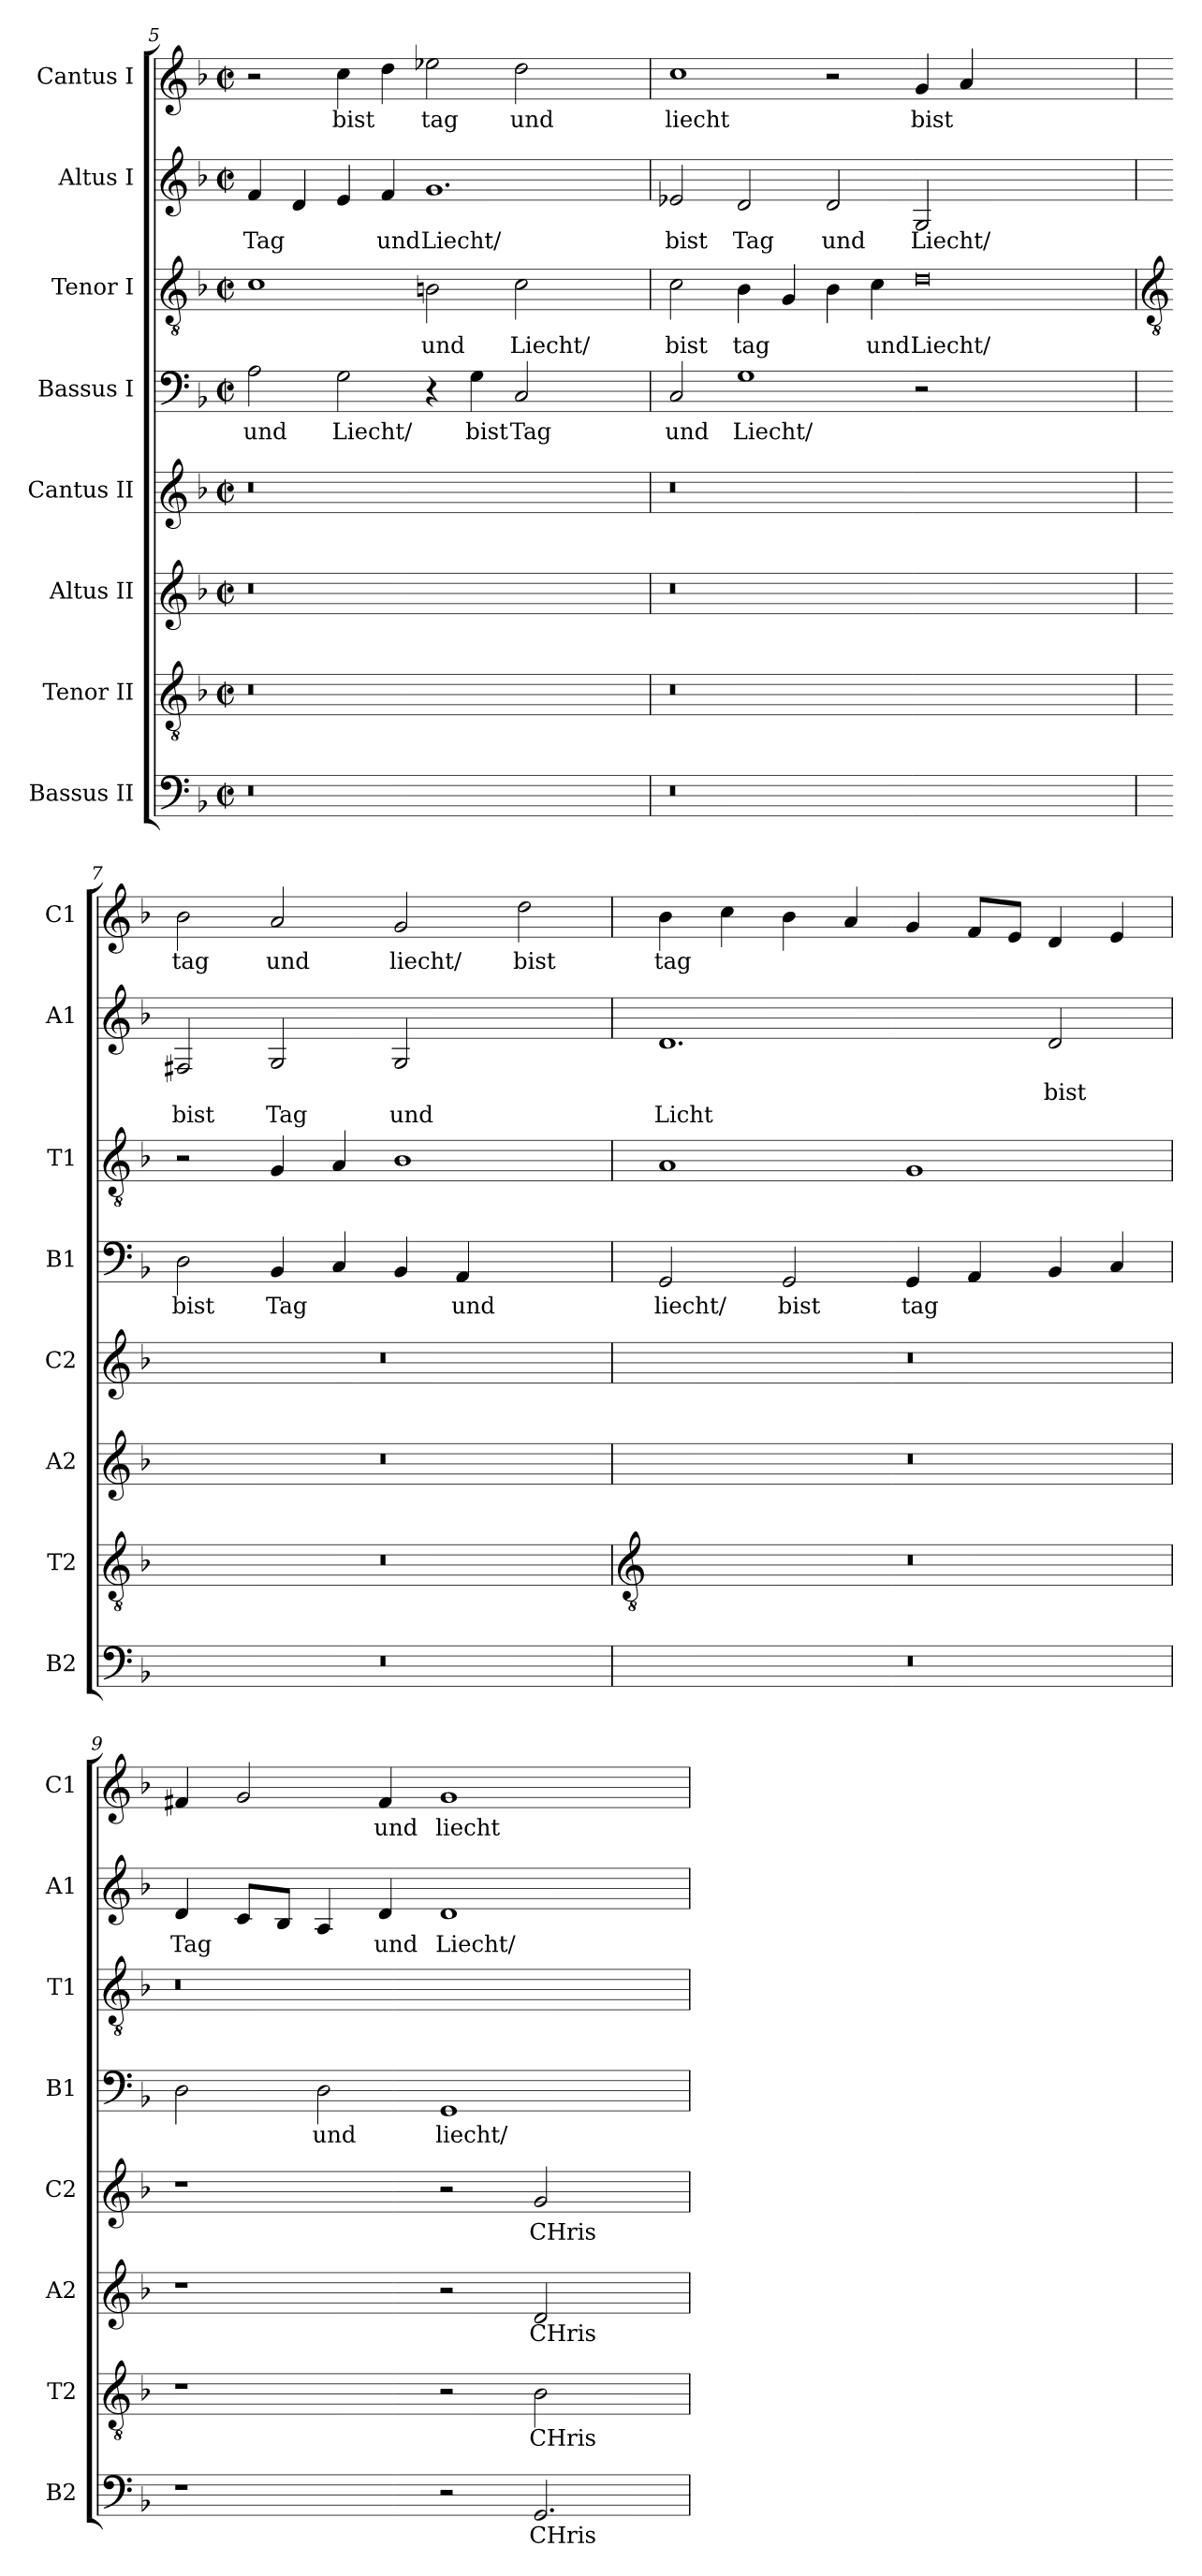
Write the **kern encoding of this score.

**kern	**text	**kern	**text	**kern	**text	**kern	**text	**kern	**text	**kern	**text	**kern	**text	**text	**kern	**text
*part8	*part8	*part7	*part7	*part6	*part6	*part5	*part5	*part4	*part4	*part3	*part3	*part2	*part2	*part2	*part1	*part1
*staff8	*staff8	*staff7	*staff7	*staff6	*staff6	*staff5	*staff5	*staff4	*staff4	*staff3	*staff3	*staff2	*staff2	*staff2	*staff1	*staff1
*I"Bassus II	*	*I"Tenor II	*	*I"Altus II	*	*I"Cantus II	*	*I"Bassus I	*	*I"Tenor I	*	*I"Altus I	*	*	*I"Cantus I	*
*I'B2	*	*I'T2	*	*I'A2	*	*I'C2	*	*I'B1	*	*I'T1	*	*I'A1	*	*	*I'C1	*
*clefF4	*	*clefGv2	*	*clefG2	*	*clefG2	*	*clefF4	*	*clefGv2	*	*clefG2	*	*	*clefG2	*
*k[b-]	*	*k[b-]	*	*k[b-]	*	*k[b-]	*	*k[b-]	*	*k[b-]	*	*k[b-]	*	*	*k[b-]	*
*F:	*	*F:	*	*F:	*	*F:	*	*F:	*	*F:	*	*F:	*	*	*F:	*
*M4/2	*	*M4/2	*	*M4/2	*	*M4/2	*	*M4/2	*	*M4/2	*	*M4/2	*	*	*M4/2	*
*met(c|)	*	*met(c|)	*	*met(c|)	*	*met(c|)	*	*met(c|)	*	*met(c|)	*	*met(c|)	*	*	*met(c|)	*
=5A	=5A	=5A	=5A	=5A	=5A	=5A	=5A	=5A	=5A	=5A	=5A	=5A	=5A	=5A	=5A	=5A
!	!	!	!	!	!	!	!	!	!LO:LY:b	!	!	!	!LO:LY:b	!	!	!
0r	.	0r	.	0r	.	0r	.	2A	und	1c	.	4f	Tag	.	2r	.
.	.	.	.	.	.	.	.	.	.	.	.	4d	.	.	.	.
!	!	!	!	!	!	!	!	!	!LO:LY:b	!	!	!	!	!	!	!LO:LY:b
.	.	.	.	.	.	.	.	2G	Liecht/	.	.	4e	.	.	4cc	bist
!	!	!	!	!	!	!	!	!	!	!	!	!	!LO:LY:b	!	!	!
.	.	.	.	.	.	.	.	.	.	.	.	4f	und	.	4dd	.
!	!	!	!	!	!	!	!	!	!	!	!LO:LY:b	!	!LO:LY:b	!	!	!LO:LY:b
.	.	.	.	.	.	.	.	4r	.	2Bn	und	1.g	Liecht/	.	2ee-X	tag
!	!	!	!	!	!	!	!	!	!LO:LY:b	!	!	!	!	!	!	!
.	.	.	.	.	.	.	.	4G	bist	.	.	.	.	.	.	.
!	!	!	!	!	!	!	!	!	!LO:LY:b	!	!LO:LY:b	!	!	!	!	!LO:LY:b
.	.	.	.	.	.	.	.	2C	Tag	2c	Liecht/	.	.	.	2dd	und
2ryy	.	2ryy	.	2ryy	.	2ryy	.	2ryy	.	2ryy	.	.	.	.	2ryy	.
=6A	=6A	=6A	=6A	=6A	=6A	=6A	=6A	=6A	=6A	=6A	=6A	=6A	=6A	=6A	=6A	=6A
!	!	!	!	!	!	!	!	!	!LO:LY:b	!	!LO:LY:b	!	!LO:LY:b	!	!	!LO:LY:b
0r	.	0r	.	0r	.	0r	.	2C	und	2c	bist	2e-X	bist	.	1cc	liecht
!	!	!	!	!	!	!	!	!	!LO:LY:b	!	!LO:LY:b	!	!LO:LY:b	!	!	!
.	.	.	.	.	.	.	.	1G	Liecht/	4B-	tag	2d	Tag	.	.	.
.	.	.	.	.	.	.	.	.	.	4G	.	.	.	.	.	.
!	!	!	!	!	!	!	!	!	!	!	!	!	!LO:LY:b	!	!	!
.	.	.	.	.	.	.	.	.	.	4B-	.	2d	und	.	2r	.
!	!	!	!	!	!	!	!	!	!	!	!LO:LY:b	!	!	!	!	!
.	.	.	.	.	.	.	.	.	.	4c	und	.	.	.	.	.
!	!	!	!	!	!	!	!	!	!	!	!LO:LY:b	!	!LO:LY:b	!	!	!LO:LY:b
.	.	.	.	.	.	.	.	2r	.	0d	Liecht/	2G	Liecht/	.	4g	bist
.	.	.	.	.	.	.	.	.	.	.	.	.	.	.	4a	.
1.ryy	.	1.ryy	.	1.ryy	.	1.ryy	.	1.ryy	.	.	.	1.ryy	.	.	1.ryy	.
!!LO:LB:g=z
=7A	=7A	=7A	=7A	=7A	=7A	=7A	=7A	=7A	=7A	=7A	=7A	=7A	=7A	=7A	=7A	=7A
*	*	*	*	*	*	*	*	*	*	*clefGv2	*	*	*	*	*	*
!	!	!	!	!	!	!	!	!	!LO:LY:b	!	!	!	!	!LO:LY:b	!	!LO:LY:b
0r	.	0r	.	0r	.	0r	.	2D	bist	2r	.	2F#X	.	bist	2b-	tag
!	!	!	!	!	!	!	!	!	!LO:LY:b	!	!	!	!	!LO:LY:b	!	!LO:LY:b
.	.	.	.	.	.	.	.	4BB-	Tag	4G	.	2G	.	Tag	2a	und
.	.	.	.	.	.	.	.	4C	.	4A	.	.	.	.	.	.
!	!	!	!	!	!	!	!	!	!	!	!	!	!	!LO:LY:b	!	!LO:LY:b
.	.	.	.	.	.	.	.	4BB-	.	1B-	.	2G	.	und	2g	liecht/
!	!	!	!	!	!	!	!	!	!LO:LY:b	!	!	!	!	!	!	!
.	.	.	.	.	.	.	.	4AA	und	.	.	.	.	.	.	.
!	!	!	!	!	!	!	!	!	!	!	!	!	!	!	!	!LO:LY:b
.	.	.	.	.	.	.	.	2ryy	.	.	.	2ryy	.	.	2dd	bist
!!LO:LB:g=z
=8	=8	=8	=8	=8	=8	=8	=8	=8	=8	=8	=8	=8	=8	=8	=8	=8
*	*	*clefGv2	*	*	*	*	*	*	*	*	*	*	*	*	*	*
!	!	!	!	!	!	!	!	!	!LO:LY:b	!	!	!	!	!LO:LY:b	!	!LO:LY:b
0r	.	0r	.	0r	.	0r	.	2GG	liecht/	1A	.	1.d	.	Licht	4b-	tag
.	.	.	.	.	.	.	.	.	.	.	.	.	.	.	4cc	.
!	!	!	!	!	!	!	!	!	!LO:LY:b	!	!	!	!	!	!	!
.	.	.	.	.	.	.	.	2GG	bist	.	.	.	.	.	4b-	.
.	.	.	.	.	.	.	.	.	.	.	.	.	.	.	4a	.
!	!	!	!	!	!	!	!	!	!LO:LY:b	!	!	!	!	!	!	!
.	.	.	.	.	.	.	.	4GG	tag	1G	.	.	.	.	4g	.
.	.	.	.	.	.	.	.	4AA	.	.	.	.	.	.	8fL	.
.	.	.	.	.	.	.	.	.	.	.	.	.	.	.	8eJ	.
!	!	!	!	!	!	!	!	!	!	!	!	!	!LO:LY:b	!	!	!
.	.	.	.	.	.	.	.	4BB-	.	.	.	2d	bist	.	4d	.
.	.	.	.	.	.	.	.	4C	.	.	.	.	.	.	4e	.
=9	=9	=9	=9	=9	=9	=9	=9	=9	=9	=9	=9	=9	=9	=9	=9	=9
!	!	!	!	!	!	!	!	!	!	!	!	!	!LO:LY:b	!	!	!
1r	.	1r	.	1r	.	1r	.	2D	.	0r	.	4d	Tag	.	4f#X	.
.	.	.	.	.	.	.	.	.	.	.	.	8cL	.	.	2g	.
.	.	.	.	.	.	.	.	.	.	.	.	8B-J	.	.	.	.
!	!	!	!	!	!	!	!	!	!LO:LY:b	!	!	!	!	!	!	!
.	.	.	.	.	.	.	.	2D	und	.	.	4A	.	.	.	.
!	!	!	!	!	!	!	!	!	!	!	!	!	!LO:LY:b	!	!	!LO:LY:b
.	.	.	.	.	.	.	.	.	.	.	.	4d	und	.	4f#	und
!	!	!	!	!	!	!	!	!	!LO:LY:b	!	!	!	!LO:LY:b	!	!	!LO:LY:b
2r	.	2r	.	2r	.	2r	.	1GG	liecht/	.	.	1d	Liecht/	.	1g	liecht
!	!LO:LY:b	!	!LO:LY:b	!	!LO:LY:b	!	!LO:LY:b	!	!	!	!	!	!	!	!	!
2.GG	CHris-	2B-	CHris-	2d	CHris-	2g	CHris-	.	.	.	.	.	.	.	.	.
.	.	4ryy	.	4ryy	.	4ryy	.	4ryy	.	4ryy	.	4ryy	.	.	4ryy	.
=	=	=	=	=	=	=	=	=	=	=	=	=	=	=	=	=
*-	*-	*-	*-	*-	*-	*-	*-	*-	*-	*-	*-	*-	*-	*-	*-	*-
